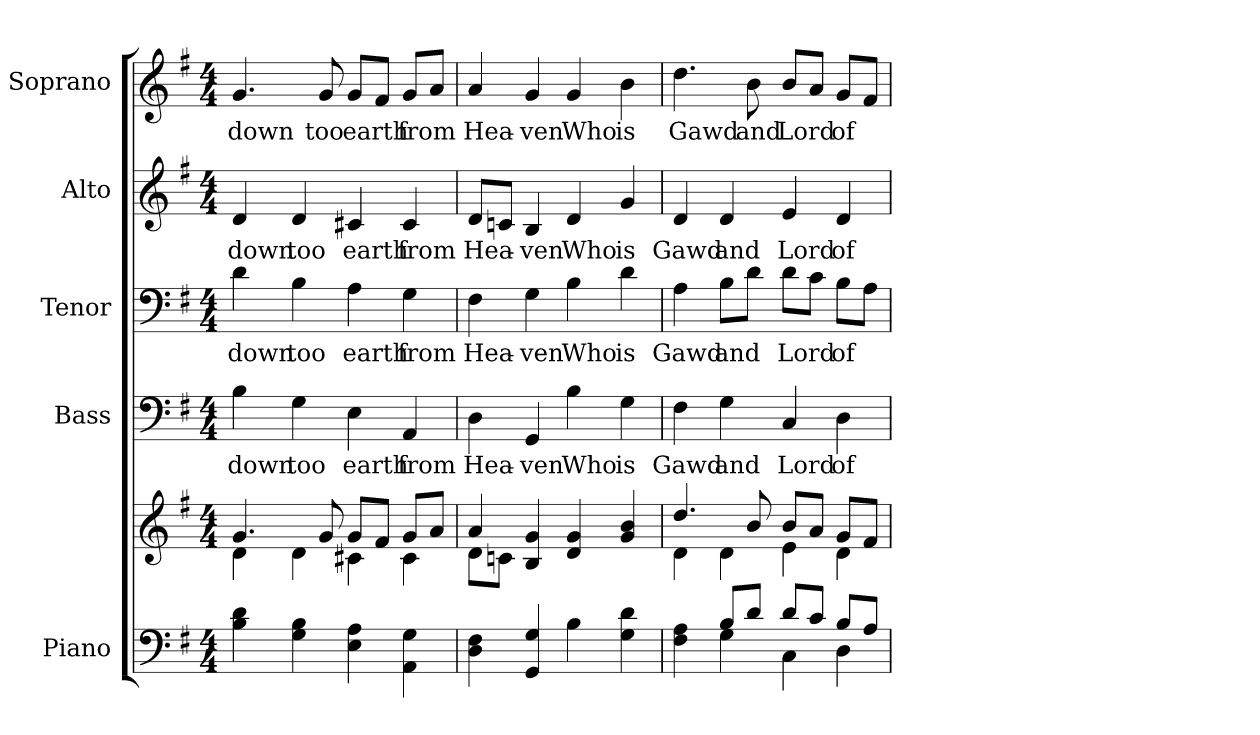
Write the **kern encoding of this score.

**kern	**kern	**kern	**text	**kern	**text	**kern	**text	**kern	**text
*part5	*part5	*part4	*part4	*part3	*part3	*part2	*part2	*part1	*part1
*staff6	*staff5	*staff4	*staff4	*staff3	*staff3	*staff2	*staff2	*staff1	*staff1
*I"Piano	*	*I"Bass	*	*I"Tenor	*	*I"Alto	*	*I"Soprano	*
*I'Pno.	*	*I'B.	*	*I'T.	*	*I'A.	*	*I'S.	*
*clefF4	*clefG2	*clefF4	*	*clefF4	*	*clefG2	*	*clefG2	*
*k[f#]	*k[f#]	*k[f#]	*	*k[f#]	*	*k[f#]	*	*k[f#]	*
*G:	*G:	*G:	*	*G:	*	*G:	*	*G:	*
*M4/4	*M4/4	*M4/4	*	*M4/4	*	*M4/4	*	*M4/4	*
=1	=1	=1	=1	=1	=1	=1	=1	=1	=1
*	*^	*	*	*	*	*	*	*	*
!	!	!	!	!LO:LY:b:color=#000000	!	!	!	!	!	!
!	!	!	!	!	!	!LO:LY:b:color=#000000	!	!	!	!
!	!	!	!	!	!	!	!	!LO:LY:b:color=#000000	!	!
!	!	!	!	!	!	!	!	!	!	!LO:LY:b:color=#000000
4Bi\ 4di	4.gi/	4di\	4Bi\	down	4di\	down	4di/	down	4.gi/	down
!	!	!	!	!LO:LY:b:color=#000000	!	!	!	!	!	!
!	!	!	!	!	!	!LO:LY:b:color=#000000	!	!	!	!
!	!	!	!	!	!	!	!	!LO:LY:b:color=#000000	!	!
4Gi\ 4Bi	.	4di\	4Gi\	too	4Bi\	too	4di/	too	.	.
!	!	!	!	!	!	!	!	!	!	!LO:LY:b:color=#000000
.	8gi/	.	.	.	.	.	.	.	8gi/	too
!	!	!	!	!LO:LY:b:color=#000000	!	!	!	!	!	!
!	!	!	!	!	!	!LO:LY:b:color=#000000	!	!	!	!
!	!	!	!	!	!	!	!	!LO:LY:b:color=#000000	!	!
!	!	!	!	!	!	!	!	!	!	!LO:LY:b:color=#000000
4Ei\ 4Ai	8gi/L	4c#Xi\	4Ei\	earth	4Ai\	earth	4c#Xi/	earth	8gi/L	earth
.	8f#i/J	.	.	.	.	.	.	.	8f#i/J	.
!	!	!	!	!LO:LY:b:color=#000000	!	!	!	!	!	!
!	!	!	!	!	!	!LO:LY:b:color=#000000	!	!	!	!
!	!	!	!	!	!	!	!	!LO:LY:b:color=#000000	!	!
!	!	!	!	!	!	!	!	!	!	!LO:LY:b:color=#000000
4AAi\ 4Gi	8gi/L	4c#i\	4AAi/	from	4Gi\	from	4c#i/	from	8gi/L	from
.	8ai/J	.	.	.	.	.	.	.	8ai/J	.
!!LO:PB:g=z
=2	=2	=2	=2	=2	=2	=2	=2	=2	=2	=2
!	!	!	!	!LO:LY:b:color=#000000	!	!	!	!	!	!
!	!	!	!	!	!	!LO:LY:b:color=#000000	!	!	!	!
!	!	!	!	!	!	!	!	!LO:LY:b:color=#000000	!	!
!	!	!	!	!	!	!	!	!	!	!LO:LY:b:color=#000000
4Di\ 4F#i	4ai/	8di\L	4Di\	Hea-	4F#i\	Hea-	8di/L	Hea-	4ai/	Hea-
.	.	8cni\J	.	.	.	.	8cni/J	.	.	.
!	!	!	!	!LO:LY:b:color=#000000	!	!	!	!	!	!
!	!	!	!	!	!	!LO:LY:b:color=#000000	!	!	!	!
!	!	!	!	!	!	!	!	!LO:LY:b:color=#000000	!	!
!	!	!	!	!	!	!	!	!	!	!LO:LY:b:color=#000000
4GGi/ 4Gi	4Bi/ 4gi	4ryy	4GGi/	-ven	4Gi\	-ven	4Bi/	-ven	4gi/	-ven
!	!	!	!	!LO:LY:b:color=#000000	!	!	!	!	!	!
!	!	!	!	!	!	!LO:LY:b:color=#000000	!	!	!	!
!	!	!	!	!	!	!	!	!LO:LY:b:color=#000000	!	!
!	!	!	!	!	!	!	!	!	!	!LO:LY:b:color=#000000
4Bi\	4di/ 4gi	2ryy	4Bi\	Who	4Bi\	Who	4di/	Who	4gi/	Who
!	!	!	!	!LO:LY:b:color=#000000	!	!	!	!	!	!
!	!	!	!	!	!	!LO:LY:b:color=#000000	!	!	!	!
!	!	!	!	!	!	!	!	!LO:LY:b:color=#000000	!	!
!	!	!	!	!	!	!	!	!	!	!LO:LY:b:color=#000000
4Gi\ 4di	4gi/ 4bi	.	4Gi\	is	4di\	is	4gi/	is	4bi\	is
=3	=3	=3	=3	=3	=3	=3	=3	=3	=3	=3
*^	*	*	*	*	*	*	*	*	*	*
!	!	!	!	!	!LO:LY:b:color=#000000	!	!	!	!	!	!
!	!	!	!	!	!	!	!LO:LY:b:color=#000000	!	!	!	!
!	!	!	!	!	!	!	!	!	!LO:LY:b:color=#000000	!	!
!	!	!	!	!	!	!	!	!	!	!	!LO:LY:b:color=#000000
4F#i\ 4Ai	4ryy	4.ddi/	4di\	4F#i\	Gawd	4Ai\	Gawd	4di/	Gawd	4.ddi\	Gawd
!	!	!	!	!	!LO:LY:b:color=#000000	!	!	!	!	!	!
!	!	!	!	!	!	!	!LO:LY:b:color=#000000	!	!	!	!
!	!	!	!	!	!	!	!	!	!LO:LY:b:color=#000000	!	!
8Bi/L	4Gi\	.	4di\	4Gi\	and	8Bi\L	and	4di/	and	.	.
!	!	!	!	!	!	!	!	!	!	!	!LO:LY:b:color=#000000
8di/J	.	8bi/	.	.	.	8di\J	.	.	.	8bi\	and
!	!	!	!	!	!LO:LY:b:color=#000000	!	!	!	!	!	!
!	!	!	!	!	!	!	!LO:LY:b:color=#000000	!	!	!	!
!	!	!	!	!	!	!	!	!	!LO:LY:b:color=#000000	!	!
!	!	!	!	!	!	!	!	!	!	!	!LO:LY:b:color=#000000
8di/L	4Ci\	8bi/L	4ei\	4Ci/	Lord	8di\L	Lord	4ei/	Lord	8bi/L	Lord
8ci/J	.	8ai/J	.	.	.	8ci\J	.	.	.	8ai/J	.
!	!	!	!	!	!LO:LY:b:color=#000000	!	!	!	!	!	!
!	!	!	!	!	!	!	!LO:LY:b:color=#000000	!	!	!	!
!	!	!	!	!	!	!	!	!	!LO:LY:b:color=#000000	!	!
!	!	!	!	!	!	!	!	!	!	!	!LO:LY:b:color=#000000
8Bi/L	4Di\	8gi/L	4di\	4Di\	of	8Bi\L	of	4di/	of	8gi/L	of
8Ai/J	.	8f#i/J	.	.	.	8Ai\J	.	.	.	8f#i/J	.
*v	*v	*	*	*	*	*	*	*	*	*	*
*	*v	*v	*	*	*	*	*	*	*	*
=	=	=	=	=	=	=	=	=	=
*-	*-	*-	*-	*-	*-	*-	*-	*-	*-
